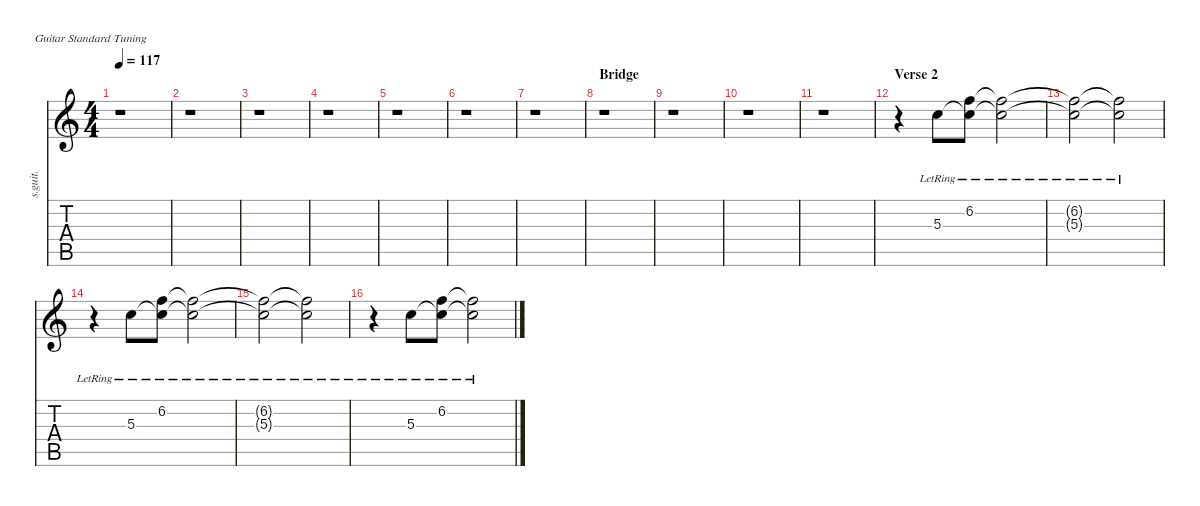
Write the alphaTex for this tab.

\defaultSystemsLayout 4
\hideDynamics
\bracketExtendMode nobrackets
\track ("Kurt Cobain" "s.guit.") {instrument electricguitarclean}
\staff {score tabs}
\tuning (E4 B3 G3 D3 A2 E2)
\ts (4 4)
\tempo 117
\clef g2
\ks c
r.1{dy f} |
r.1 |
r.1 |
r.1 |
r.1 |
r.1 |
r.1 |
\section ("" "Bridge")
r.1 |
r.1 |
r.1 |
r.1 |
\section ("" "Verse 2")
r.4 5.3{lr}.8{lyrics (0 "") lyrics (1 "") lyrics (2 "") lyrics (3 "") lyrics (4 "") dy mf} (6.2{lr} 5.3{lr t}).8{lyrics (0 "") lyrics (1 "") lyrics (2 "") lyrics (3 "") lyrics (4 "")} (6.2{lr t} 5.3{lr t}).2{lyrics (0 "") lyrics (1 "") lyrics (2 "") lyrics (3 "") lyrics (4 "")} |
(6.2{lr t} 5.3{lr t}).2{lyrics (0 "") lyrics (1 "") lyrics (2 "") lyrics (3 "") lyrics (4 "")} (6.2{lr t} 5.3{lr t}).2{lyrics (0 "") lyrics (1 "") lyrics (2 "") lyrics (3 "") lyrics (4 "") dy f} |
r.4 5.3{lr}.8{lyrics (0 "") lyrics (1 "") lyrics (2 "") lyrics (3 "") lyrics (4 "") dy mf} (6.2{lr} 5.3{lr t}).8{lyrics (0 "") lyrics (1 "") lyrics (2 "") lyrics (3 "") lyrics (4 "")} (6.2{lr t} 5.3{lr t}).2{lyrics (0 "") lyrics (1 "") lyrics (2 "") lyrics (3 "") lyrics (4 "")} |
(6.2{lr t} 5.3{lr t}).2{lyrics (0 "") lyrics (1 "") lyrics (2 "") lyrics (3 "") lyrics (4 "")} (6.2{lr t} 5.3{lr t}).2{lyrics (0 "") lyrics (1 "") lyrics (2 "") lyrics (3 "") lyrics (4 "") dy f} |
r.4 5.3{lr}.8{lyrics (0 "") lyrics (1 "") lyrics (2 "") lyrics (3 "") lyrics (4 "") dy mf} (6.2{lr} 5.3{lr t}).8{lyrics (0 "") lyrics (1 "") lyrics (2 "") lyrics (3 "") lyrics (4 "")} (6.2{lr t} 5.3{lr t}).2{lyrics (0 "") lyrics (1 "") lyrics (2 "") lyrics (3 "") lyrics (4 "")}
